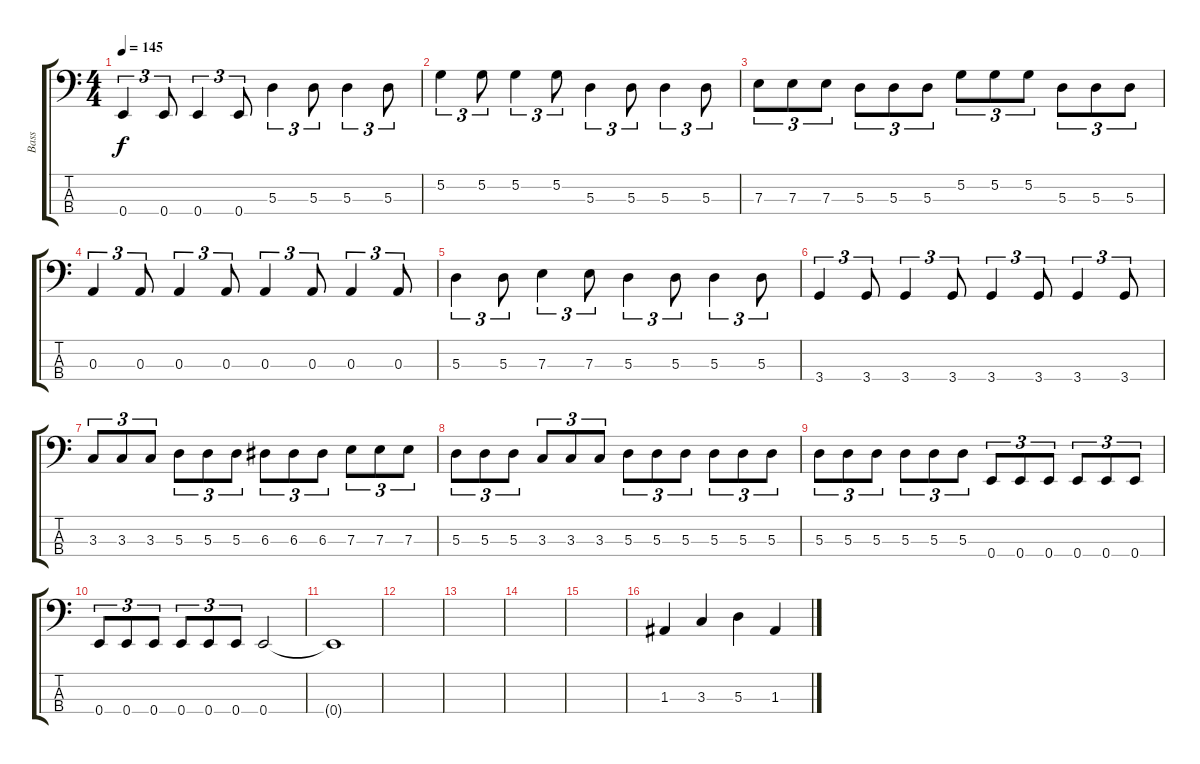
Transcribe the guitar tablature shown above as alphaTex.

\track ("Bass" "Bass") {instrument electricbasspick}
\staff {score tabs}
\tuning (G2 D2 A1 E1) {hide}
\ts (4 4)
\tempo 145
\clef f4
\ks c
0.4.4{tu (3 2) dy f} 0.4.8{tu (3 2)} 0.4.4{tu (3 2)} 0.4.8{tu (3 2)} 5.3.4{tu (3 2)} 5.3.8{tu (3 2)} 5.3.4{tu (3 2)} 5.3.8{tu (3 2)} |
5.2.4{tu (3 2)} 5.2.8{tu (3 2)} 5.2.4{tu (3 2)} 5.2.8{tu (3 2)} 5.3.4{tu (3 2)} 5.3.8{tu (3 2)} 5.3.4{tu (3 2)} 5.3.8{tu (3 2)} |
7.3.8{tu (3 2)} 7.3.8{tu (3 2)} 7.3.8{tu (3 2)} 5.3.8{tu (3 2)} 5.3.8{tu (3 2)} 5.3.8{tu (3 2)} 5.2.8{tu (3 2)} 5.2.8{tu (3 2)} 5.2.8{tu (3 2)} 5.3.8{tu (3 2)} 5.3.8{tu (3 2)} 5.3.8{tu (3 2)} |
0.3.4{tu (3 2)} 0.3.8{tu (3 2)} 0.3.4{tu (3 2)} 0.3.8{tu (3 2)} 0.3.4{tu (3 2)} 0.3.8{tu (3 2)} 0.3.4{tu (3 2)} 0.3.8{tu (3 2)} |
5.3.4{tu (3 2)} 5.3.8{tu (3 2)} 7.3.4{tu (3 2)} 7.3.8{tu (3 2)} 5.3.4{tu (3 2)} 5.3.8{tu (3 2)} 5.3.4{tu (3 2)} 5.3.8{tu (3 2)} |
3.4.4{tu (3 2)} 3.4.8{tu (3 2)} 3.4.4{tu (3 2)} 3.4.8{tu (3 2)} 3.4.4{tu (3 2)} 3.4.8{tu (3 2)} 3.4.4{tu (3 2)} 3.4.8{tu (3 2)} |
3.3.8{tu (3 2)} 3.3.8{tu (3 2)} 3.3.8{tu (3 2)} 5.3.8{tu (3 2)} 5.3.8{tu (3 2)} 5.3.8{tu (3 2)} 6.3.8{tu (3 2)} 6.3.8{tu (3 2)} 6.3.8{tu (3 2)} 7.3.8{tu (3 2)} 7.3.8{tu (3 2)} 7.3.8{tu (3 2)} |
5.3.8{tu (3 2)} 5.3.8{tu (3 2)} 5.3.8{tu (3 2)} 3.3.8{tu (3 2)} 3.3.8{tu (3 2)} 3.3.8{tu (3 2)} 5.3.8{tu (3 2)} 5.3.8{tu (3 2)} 5.3.8{tu (3 2)} 5.3.8{tu (3 2)} 5.3.8{tu (3 2)} 5.3.8{tu (3 2)} |
5.3.8{tu (3 2)} 5.3.8{tu (3 2)} 5.3.8{tu (3 2)} 5.3.8{tu (3 2)} 5.3.8{tu (3 2)} 5.3.8{tu (3 2)} 0.4.8{tu (3 2)} 0.4.8{tu (3 2)} 0.4.8{tu (3 2)} 0.4.8{tu (3 2)} 0.4.8{tu (3 2)} 0.4.8{tu (3 2)} |
0.4.8{tu (3 2)} 0.4.8{tu (3 2)} 0.4.8{tu (3 2)} 0.4.8{tu (3 2)} 0.4.8{tu (3 2)} 0.4.8{tu (3 2)} 0.4.2 |
0.4{t}.1 |
|
|
|
|
1.3.4 3.3.4 5.3.4 1.3.4
